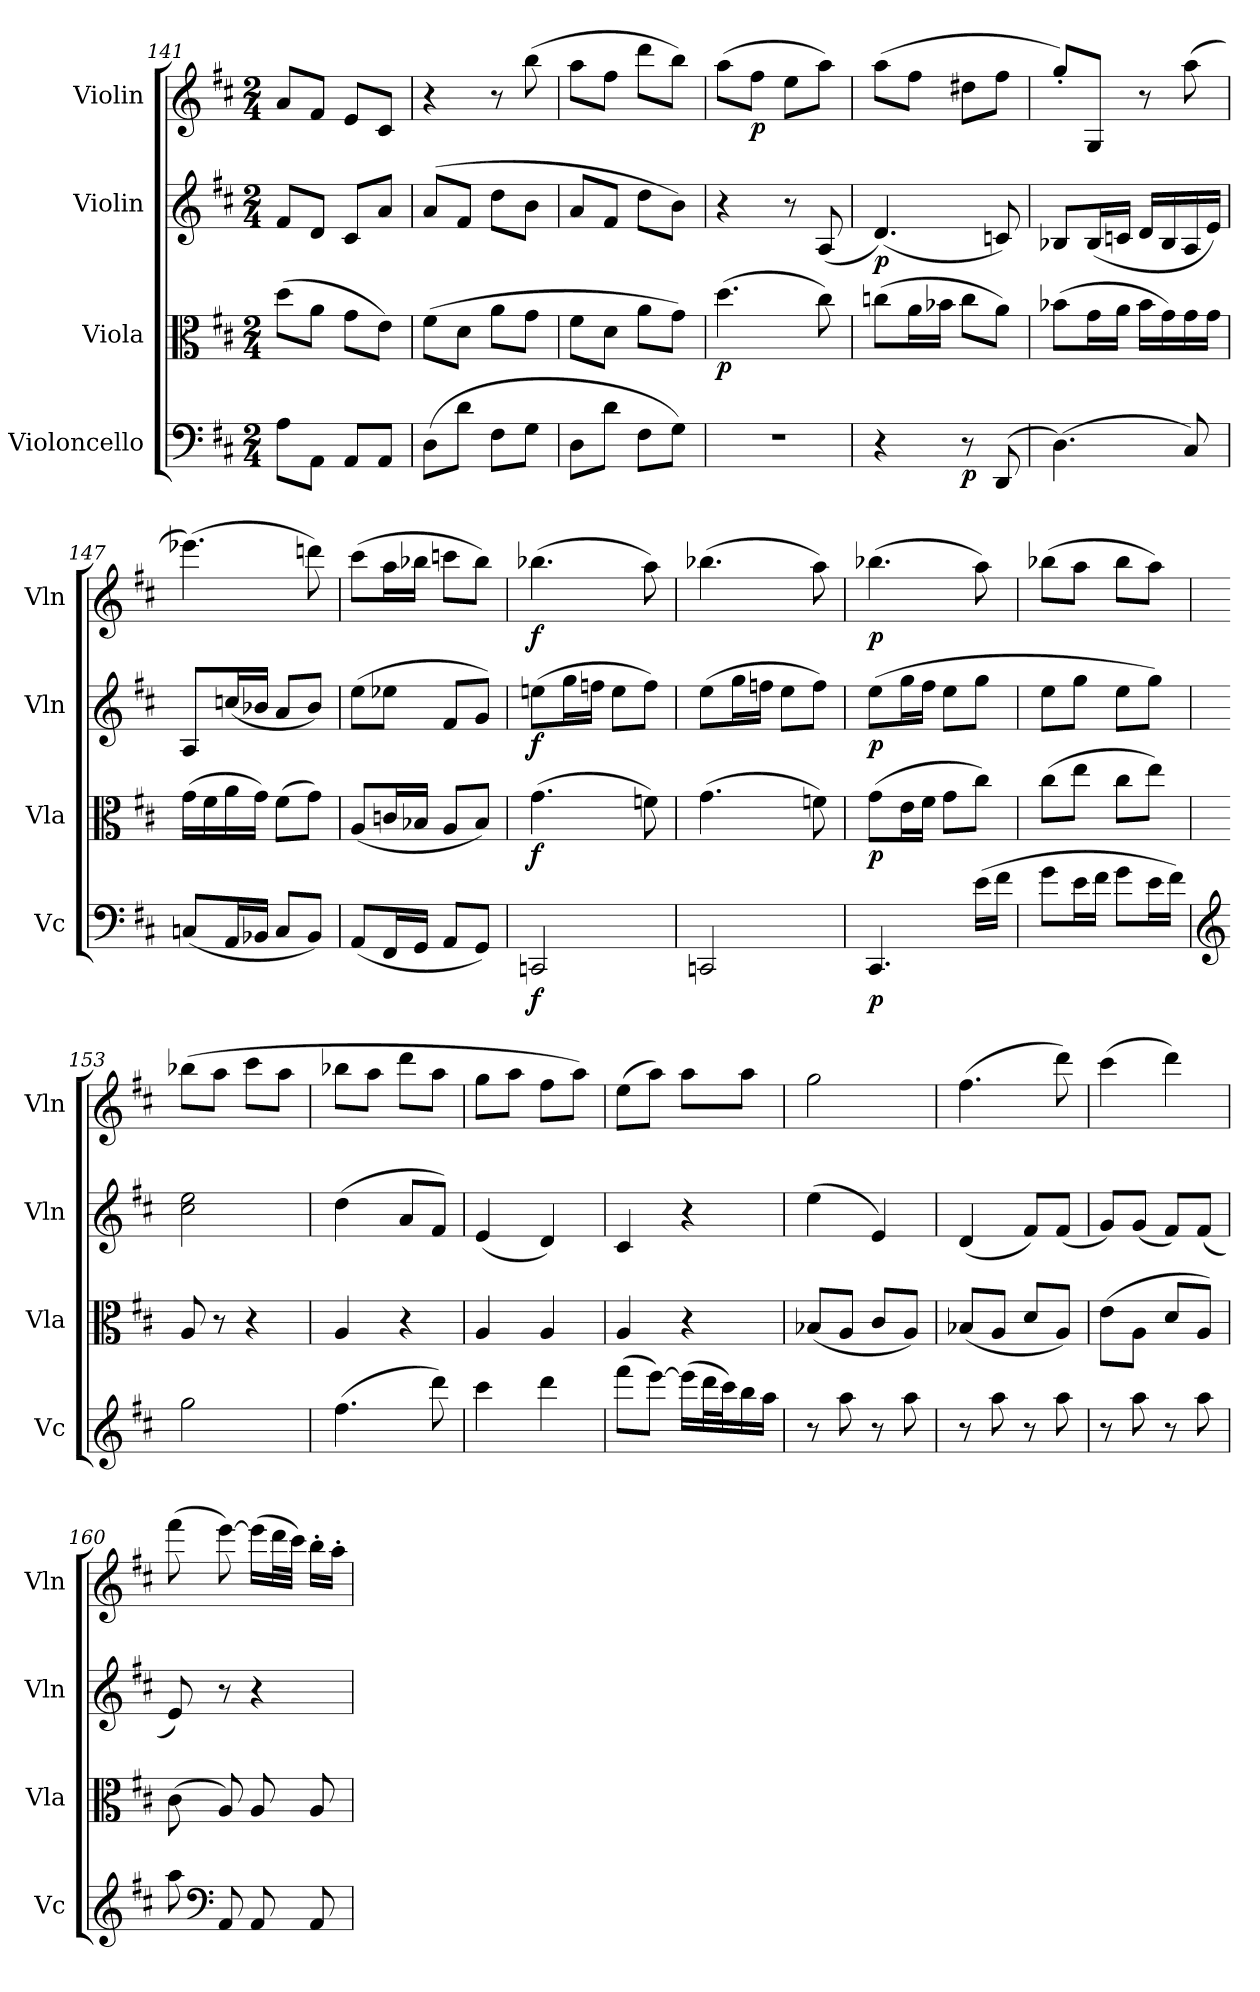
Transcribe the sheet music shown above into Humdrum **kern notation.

**kern	**dynam	**kern	**dynam	**kern	**dynam	**kern	**dynam
*part4	*part4	*part3	*part3	*part2	*part2	*part1	*part1
*staff4	*staff4	*staff3	*staff3	*staff2	*staff2	*staff1	*staff1
*I"Violoncello	*	*I"Viola	*	*I"Violin	*	*I"Violin	*
*I'Vc	*	*I'Vla	*	*I'Vln	*	*I'Vln	*
*clefF4	*	*clefC3	*	*clefG2	*	*clefG2	*
*k[f#c#]	*	*k[f#c#]	*	*k[f#c#]	*	*k[f#c#]	*
*M2/4	*	*M2/4	*	*M2/4	*	*M2/4	*
=141	=141	=141	=141	=141	=141	=141	=141
8A\L	.	(8dd\L	.	8f#/L	.	8a/L	.
8AA\J	.	8a\J	.	8d/J	.	8f#/J	.
8AA/L	.	8g\L	.	8c#/L	.	8e/L	.
8AA/J	.	8e\J)	.	8a/J	.	8c#/J	.
=142	=142	=142	=142	=142	=142	=142	=142
(8D\L	.	(8f#\L	.	(8a/L	.	4r	.
8d\J	.	8d\J	.	8f#/J	.	.	.
8F#\L	.	8a\L	.	8dd\L	.	8r	.
8G\J	.	8g\J	.	8b\J	.	(8bb\	.
=143	=143	=143	=143	=143	=143	=143	=143
8D\L	.	8f#\L	.	8a/L	.	8aa\L	.
8d\J	.	8d\J	.	8f#/J	.	8ff#\J	.
8F#\L	.	8a\L	.	8dd\L	.	8ddd\L	.
8G\J)	.	8g\J)	.	8b\J)	.	8bb\J)	.
=144	=144	=144	=144	=144	=144	=144	=144
2r	.	(4.dd\	p	4r	.	(8aa\L	.
.	.	.	.	.	.	8ff#\J	p
.	.	.	.	8r	.	8ee\L	.
.	.	8cc#\)	.	(8A/	.	8aa\J)	.
=145	=145	=145	=145	=145	=145	=145	=145
4r	.	(8ccn\L	.	(4.d/)	p	(8aa\L	.
.	.	16a\L	.	.	.	8ff#\J	.
.	.	16b-X\JJ	.	.	.	.	.
8r	p	8cc\L	.	.	.	8dd#X\L	.
(8DD/	.	8a\J)	.	8cn/)	.	8ff#\J	.
=146	=146	=146	=146	=146	=146	=146	=146
(4.D\)	.	(8b-X\L	.	8B-X/L	.	8gg'/L)	.
.	.	16g\L	.	(16B-/L	.	8G/J	.
.	.	16a\JJ	.	16cn/JJ	.	.	.
.	.	16b-\LL	.	16d/LL	.	8r	.
.	.	16g\)	.	16B-/	.	.	.
8C#/)	.	16g\	.	16A/	.	(8aa\	.
.	.	16g\JJ	.	16e/JJ)	.	.	.
=147	=147	=147	=147	=147	=147	=147	=147
(8Cn/L	.	(16g\LL	.	8A/L	.	(4.eee-X\)	.
.	.	16f#\	.	.	.	.	.
16AA/L	.	16a\	.	(16ccn/L	.	.	.
16BB-X/JJ	.	16g\JJ)	.	16b-X/JJ	.	.	.
8C/L	.	(8f#\L	.	8a/L	.	.	.
8BB-/J)	.	8g\J)	.	8b-/J)	.	8dddn\)	.
=148	=148	=148	=148	=148	=148	=148	=148
(8AA/L	.	(8A/L	.	(8ee\L	.	(8ccc#\L	.
16FF#/L	.	16cn/L	.	8ee-X\J	.	16aa\L	.
16GG/JJ	.	16B-X/JJ	.	.	.	16bb-X\JJ	.
8AA/L	.	8A/L	.	8f#/L	.	8cccn\L	.
8GG/J)	.	8B-/J)	.	8g/J)	.	8bb-\J)	.
=149	=149	=149	=149	=149	=149	=149	=149
2CCn/	f	(4.g\	f	(8een\L	f	(4.bb-X\	f
.	.	.	.	16gg\L	.	.	.
.	.	.	.	16ffn\JJ	.	.	.
.	.	.	.	8ee\L	.	.	.
.	.	8fn\)	.	8ff\J)	.	8aa\)	.
=150	=150	=150	=150	=150	=150	=150	=150
2CCn/	.	(4.g\	.	(8ee\L	.	(4.bb-X\	.
.	.	.	.	16gg\L	.	.	.
.	.	.	.	16ffn\JJ	.	.	.
.	.	.	.	8ee\L	.	.	.
.	.	8fn\)	.	8ff\J)	.	8aa\)	.
=151	=151	=151	=151	=151	=151	=151	=151
4.CC#/	p	(8g\L	p	(8ee\L	p	(4.bb-X\	p
.	.	16e\L	.	16gg\L	.	.	.
.	.	16f#\JJ	.	16ff#\JJ	.	.	.
.	.	8g\L	.	8ee\L	.	.	.
(16e\LL	.	8cc#\J)	.	8gg\J	.	8aa\)	.
16f#\JJ	.	.	.	.	.	.	.
=152	=152	=152	=152	=152	=152	=152	=152
8g\L	.	(8cc#\L	.	8ee\L	.	(8bb-X\L	.
16e\L	.	8ee\J	.	8gg\J	.	8aa\J	.
16f#\JJ	.	.	.	.	.	.	.
8g\L	.	8cc#\L	.	8ee\L	.	8bb-\L	.
16e\L	.	8ee\J)	.	8gg\J)	.	8aa\J)	.
16f#\JJ)	.	.	.	.	.	.	.
=153	=153	=153	=153	=153	=153	=153	=153
*clefG2	*	*	*	*	*	*	*
2gg\	.	8A/	.	2cc#\ 2ee\	.	(8bb-X\L	.
.	.	8r	.	.	.	8aa\J	.
.	.	4r	.	.	.	8ccc#\L	.
.	.	.	.	.	.	8aa\J	.
=154	=154	=154	=154	=154	=154	=154	=154
(4.ff#\	.	4A/	.	(4dd\	.	8bb-X\L	.
.	.	.	.	.	.	8aa\J	.
.	.	4r	.	8a/L	.	8ddd\L	.
8ddd\)	.	.	.	8f#/J)	.	8aa\J	.
=155	=155	=155	=155	=155	=155	=155	=155
4ccc#\	.	4A/	.	(4e/	.	8gg\L	.
.	.	.	.	.	.	8aa\J	.
4ddd\	.	4A/	.	4d/)	.	8ff#\L	.
.	.	.	.	.	.	8aa\J)	.
=156	=156	=156	=156	=156	=156	=156	=156
(8fff#\L	.	4A/	.	4c#/	.	(8ee\L	.
[8eee\J)	.	.	.	.	.	8aa\J)	.
(16eee\LL]	.	4r	.	4r	.	8aa\L	.
32ddd\L	.	.	.	.	.	.	.
32ccc#\J)	.	.	.	.	.	.	.
16bb\	.	.	.	.	.	8aa\J	.
16aa\JJ	.	.	.	.	.	.	.
=157	=157	=157	=157	=157	=157	=157	=157
8r	.	(8B-X/L	.	(4ee\	.	2gg\	.
8aa\	.	8A/J	.	.	.	.	.
8r	.	8c#/L	.	4e/)	.	.	.
8aa\	.	8A/J)	.	.	.	.	.
=158	=158	=158	=158	=158	=158	=158	=158
8r	.	(8B-X/L	.	(4d/	.	(4.ff#\	.
8aa\	.	8A/J	.	.	.	.	.
8r	.	8d/L	.	8f#/L)	.	.	.
8aa\	.	8A/J)	.	(8f#/J	.	8ddd\)	.
=159	=159	=159	=159	=159	=159	=159	=159
8r	.	(8e\L	.	8g/L)	.	(4ccc#\	.
8aa\	.	8A\J	.	(8g/J	.	.	.
8r	.	8d/L	.	8f#/L)	.	4ddd\)	.
8aa\	.	8A/J)	.	(8f#/J	.	.	.
=160	=160	=160	=160	=160	=160	=160	=160
8aa\	.	(8c#\	.	8e/)	.	(8fff#\	.
*clefF4	*	*	*	*	*	*	*
8AA/	.	8A/)	.	8r	.	[8eee\)	.
8AA/	.	8A/	.	4r	.	(16eee\LL]	.
.	.	.	.	.	.	32ddd\L	.
.	.	.	.	.	.	32ccc#\JJJ)	.
8AA/	.	8A/	.	.	.	16bb'\LL	.
.	.	.	.	.	.	16aa'\JJ	.
=	=	=	=	=	=	=	=
*-	*-	*-	*-	*-	*-	*-	*-
